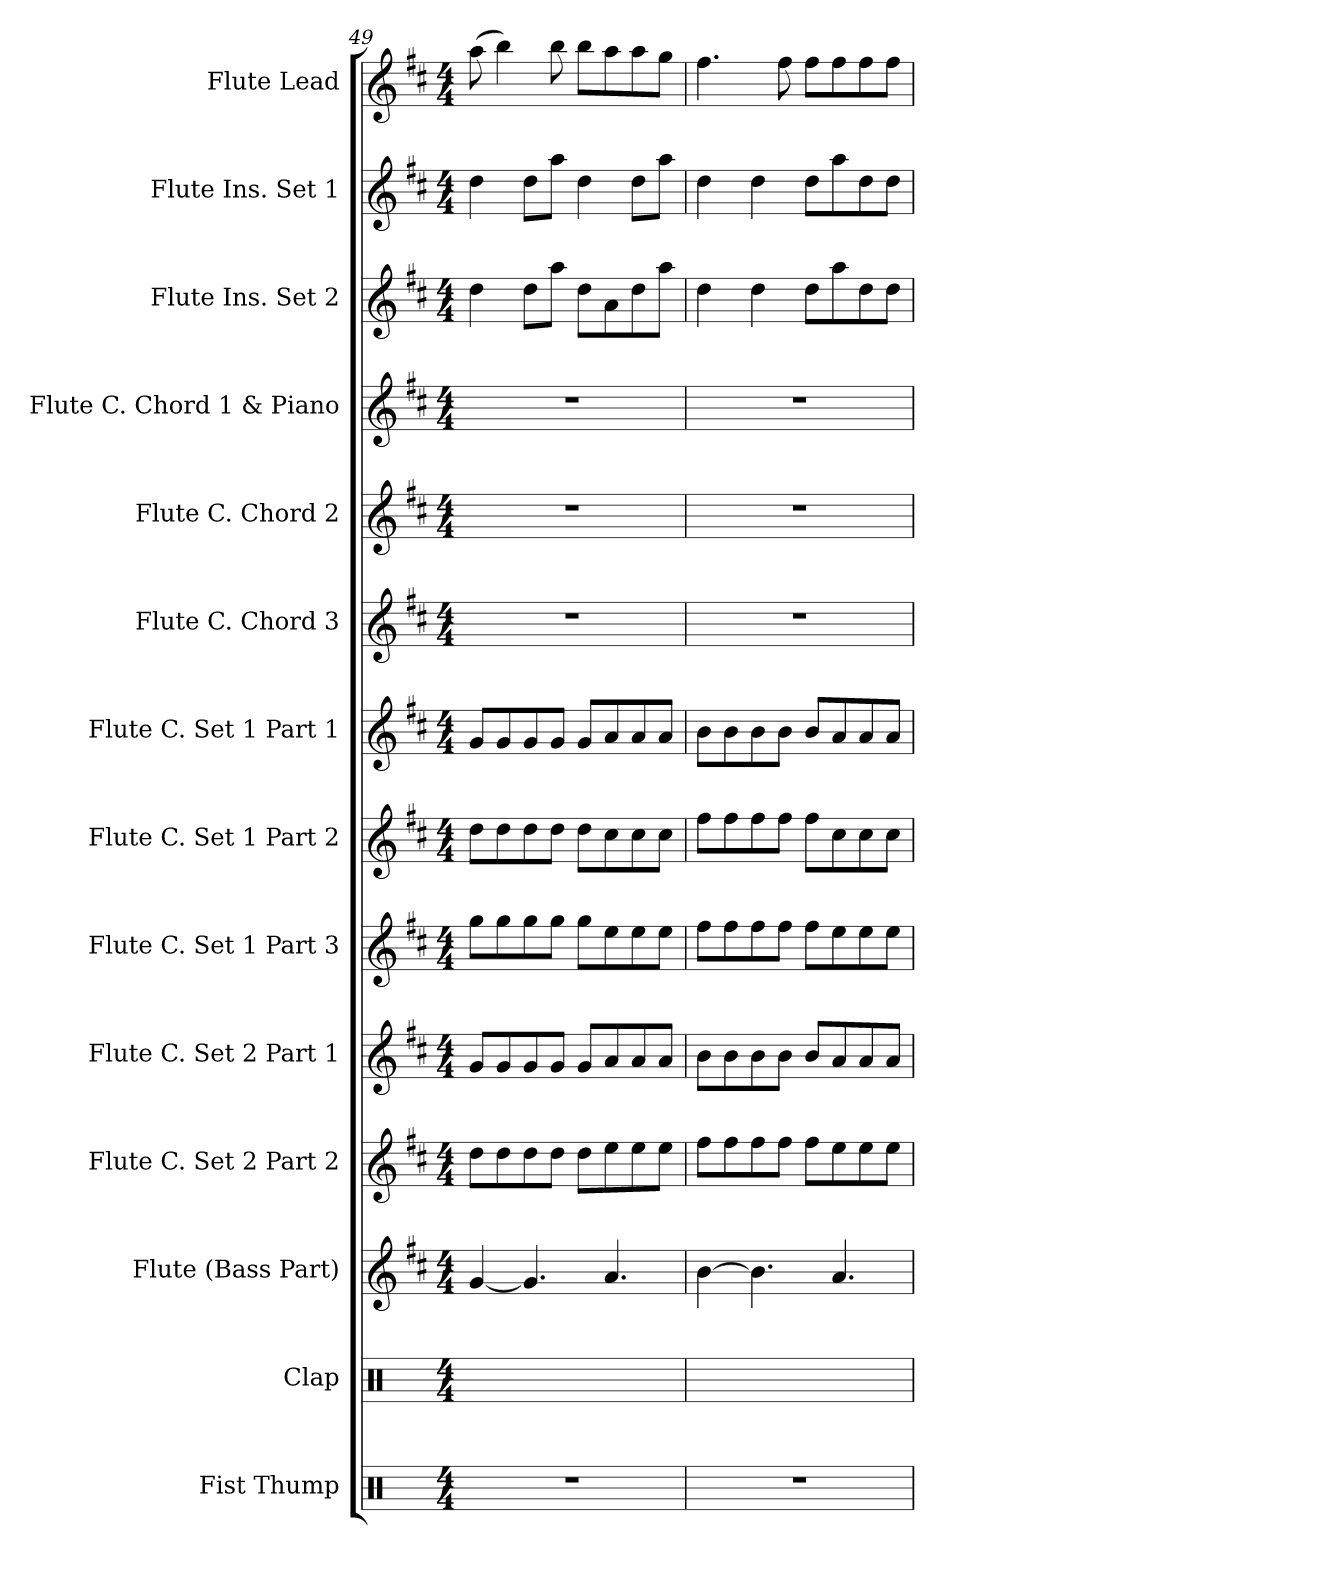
**kern	**kern	**kern	**kern	**kern	**kern	**kern	**kern	**kern	**kern	**kern	**kern	**kern	**kern
*part14	*part13	*part12	*part11	*part10	*part9	*part8	*part7	*part6	*part5	*part4	*part3	*part2	*part1
*staff14	*staff13	*staff12	*staff11	*staff10	*staff9	*staff8	*staff7	*staff6	*staff5	*staff4	*staff3	*staff2	*staff1
*I"Fist Thump	*I"Clap	*I"Flute (Bass Part)	*I"Flute C. Set 2 Part 2	*I"Flute C. Set 2 Part 1	*I"Flute C. Set 1 Part 3	*I"Flute C. Set 1 Part 2	*I"Flute C. Set 1 Part 1	*I"Flute C. Chord 3	*I"Flute C. Chord 2	*I"Flute C. Chord 1 &amp; Piano	*I"Flute Ins. Set 2	*I"Flute Ins. Set 1	*I"Flute Lead
*I'F.T.	*I'C.	*I'Fl. (BP)	*I'Fl. CS2 P2	*I'Fl. CS2 P1	*I'Fl. CS1 P3	*I'Fl. CS1 P2	*I'Fl. CS1 P1	*I'Fl. CC3	*I'Fl. CC2	*I'Fl. CC1 &amp; P	*I'Fl. IS2	*I'Fl. IS1	*I'Fl. Le.
*clefX	*clefX	*clefG2	*clefG2	*clefG2	*clefG2	*clefG2	*clefG2	*clefG2	*clefG2	*clefG2	*clefG2	*clefG2	*clefG2
*k[]	*k[]	*k[f#c#]	*k[f#c#]	*k[f#c#]	*k[f#c#]	*k[f#c#]	*k[f#c#]	*k[f#c#]	*k[f#c#]	*k[f#c#]	*k[f#c#]	*k[f#c#]	*k[f#c#]
*M4/4	*M4/4	*M4/4	*M4/4	*M4/4	*M4/4	*M4/4	*M4/4	*M4/4	*M4/4	*M4/4	*M4/4	*M4/4	*M4/4
=49	=49	=49	=49	=49	=49	=49	=49	=49	=49	=49	=49	=49	=49
1r	4R/	[4g/	8dd\L	8g/L	8gg\L	8dd\L	8g/L	1r	1r	1r	4dd\	4dd\	(8aa\
.	.	.	8dd\	8g/	8gg\	8dd\	8g/	.	.	.	.	.	4bb\)
.	4R/	4.g/]	8dd\	8g/	8gg\	8dd\	8g/	.	.	.	8dd\L	8dd\L	.
.	.	.	8dd\J	8g/J	8gg\J	8dd\J	8g/J	.	.	.	8aa\J	8aa\J	8bb\
.	4R/	.	8dd\L	8g/L	8gg\L	8dd\L	8g/L	.	.	.	8dd\L	4dd\	8bb\L
.	.	4.a/	8ee\	8a/	8ee\	8cc#\	8a/	.	.	.	8a\	.	8aa\
.	4R/	.	8ee\	8a/	8ee\	8cc#\	8a/	.	.	.	8dd\	8dd\L	8aa\
.	.	.	8ee\J	8a/J	8ee\J	8cc#\J	8a/J	.	.	.	8aa\J	8aa\J	8gg\J
!!LO:PB:g=z
=50	=50	=50	=50	=50	=50	=50	=50	=50	=50	=50	=50	=50	=50
1r	4R/	[4b\	8ff#\L	8b\L	8ff#\L	8ff#\L	8b\L	1r	1r	1r	4dd\	4dd\	4.ff#\
.	.	.	8ff#\	8b\	8ff#\	8ff#\	8b\	.	.	.	.	.	.
.	4R/	4.b\]	8ff#\	8b\	8ff#\	8ff#\	8b\	.	.	.	4dd\	4dd\	.
.	.	.	8ff#\J	8b\J	8ff#\J	8ff#\J	8b\J	.	.	.	.	.	8ff#\
.	4R/	.	8ff#\L	8b/L	8ff#\L	8ff#\L	8b/L	.	.	.	8dd\L	8dd\L	8ff#\L
.	.	4.a/	8ee\	8a/	8ee\	8cc#\	8a/	.	.	.	8aa\	8aa\	8ff#\
.	4R/	.	8ee\	8a/	8ee\	8cc#\	8a/	.	.	.	8dd\	8dd\	8ff#\
.	.	.	8ee\J	8a/J	8ee\J	8cc#\J	8a/J	.	.	.	8dd\J	8dd\J	8ff#\J
=	=	=	=	=	=	=	=	=	=	=	=	=	=
*-	*-	*-	*-	*-	*-	*-	*-	*-	*-	*-	*-	*-	*-
